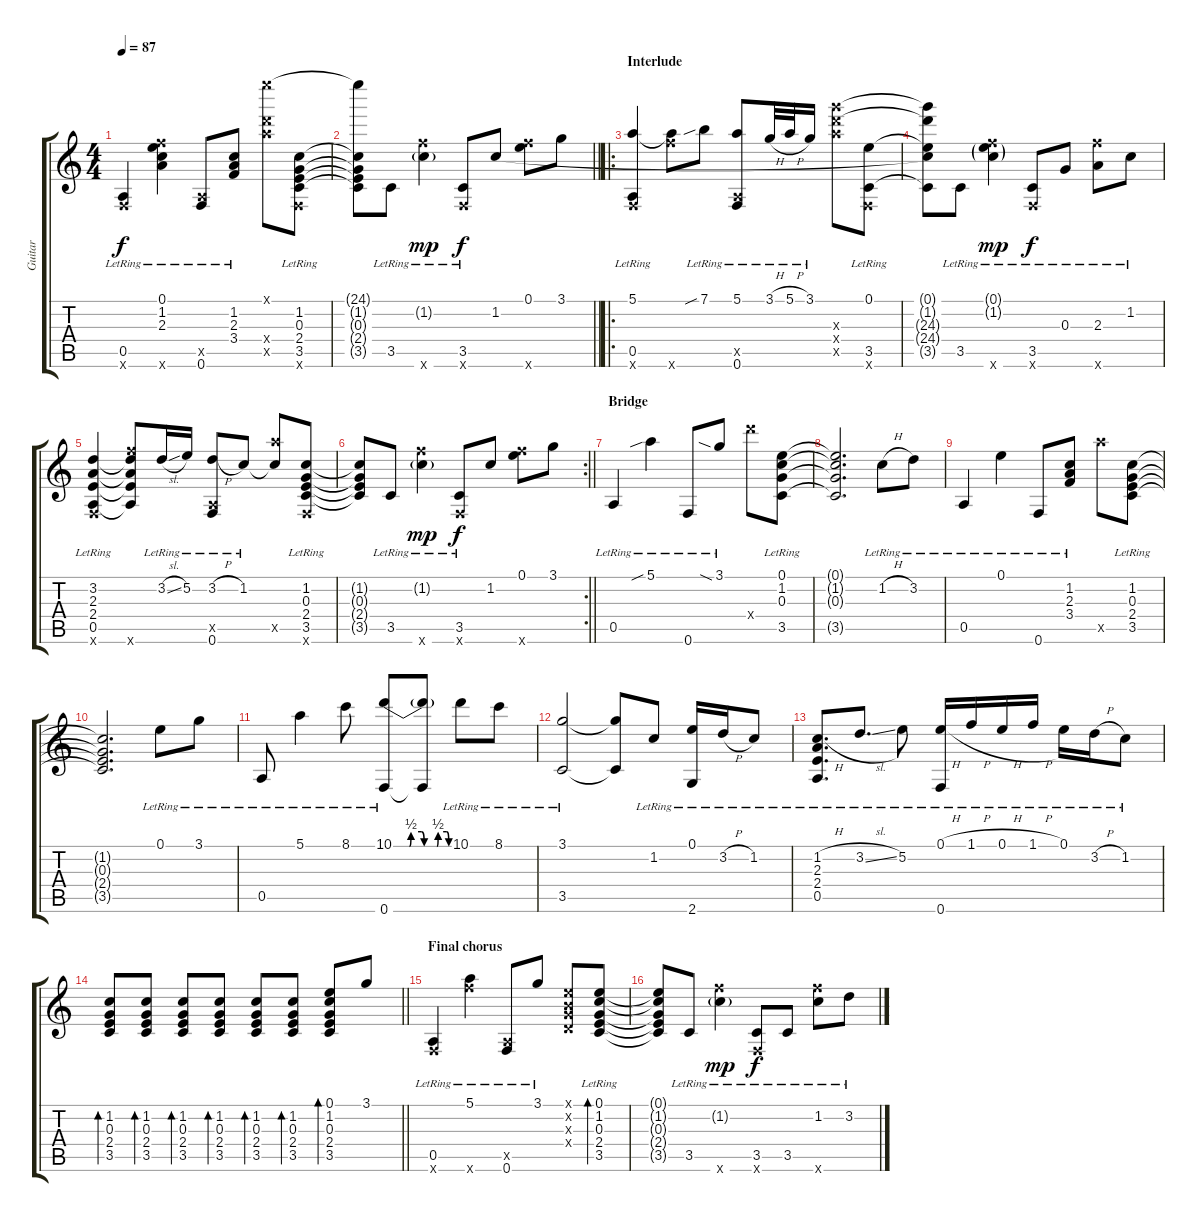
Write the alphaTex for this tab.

\track ("Guitar" "Guitar") {instrument acousticguitarsteel}
\staff {score tabs}
\tuning (E4 B3 G3 D3 A2 F2) {hide}
\ts (4 4)
\tempo 87
\clef g2
\ks c
(0.5{lr} 0.6{x}).4{dy f} (0.1{lr} 1.2{lr} 2.3{lr} 24.6{x}).4 (0.5{x} 0.6{lr}).8 (1.2{lr} 2.3{lr} 3.4{lr}).8 (24.1{x} 24.4{x} 24.5{x}).8 (1.2{lr} 0.3{lr} 2.4{lr} 3.5{lr} 0.6{x}).8 |
\barLineRight lightlight
(24.1{t} 1.2{t} 0.3{t} 2.4{t} 3.5{t}).8 3.5{lr}.8 (1.2{g lr} 24.6{x}).4{dy mp} (3.5{lr} 0.6{x}).8{dy f} 1.2.8 (0.1 24.6{x}).8 3.1.8 |
\ro
\section ("" "Interlude")
(5.1{lr} 0.5{lr} 0.6{x}).4 (5.1{t} 24.6{x}).8 7.1{sib lr}.8 (5.1{lr} 0.5{x} 0.6{lr}).8 3.1{h lr}.32 5.1{h lr}.32 3.1{lr}.16 (24.3{x} 24.4{x} 24.5{x}).8 (0.1 3.5{lr} 0.6{x}).8 |
(0.1{t} 1.2{t} 24.3{t} 24.4{t} 3.5{t}).8 3.5{lr}.8 (0.1{g} 1.2{g lr} 24.6{x}).4{dy mp} (3.5{lr} 0.6{x}).8{dy f} 0.3{lr}.8 (2.3{lr} 24.6{x}).8 1.2{lr}.8 |
(3.2{lr} 2.3{lr} 2.4{lr} 0.5{lr} 0.6{x}).4 (3.2{t} 2.3{t} 2.4{t} 0.5{t} 24.6{x}).8 3.2{sl lr}.16 5.2{lr}.16 (3.2{h lr} 0.5{x} 0.6{lr}).8 1.2{lr}.8 (1.2{t} 24.5{x}).8 (1.2{lr} 0.3{lr} 2.4{lr} 3.5{lr} 0.6{x}).8 |
\rc 2
\barLineRight lightlight
(1.2{t} 0.3{t} 2.4{t} 3.5{t}).8 3.5{lr}.8 (1.2{g lr} 24.6{x}).4{dy mp} (3.5{lr} 0.6{x}).8{dy f} 1.2.8 (0.1 24.6{x}).8 3.1.8 |
\section ("" "Bridge")
0.5{lr}.4 5.1{sib lr}.4 0.6{lr}.8 3.1{sia lr}.8 24.4{x}.8 (0.1{lr} 1.2{lr} 0.3{lr} 3.5{lr}).8 |
(0.1{t} 1.2{t} 0.3{t} 3.5{t}).2{d} 1.2{h lr}.8 3.2{lr}.8 |
0.5{lr}.4 0.1{lr}.4 0.6{lr}.8 (1.2{lr} 2.3{lr} 3.4{lr}).8 24.5{x}.8 (1.2{lr} 0.3{lr} 2.4{lr} 3.5{lr}).8 |
(1.2{t} 0.3{t} 2.4{t} 3.5{t}).2{d} 0.1{lr}.8 3.1{lr}.8 |
0.5{lr}.8 5.1{lr}.4 8.1{lr}.8 (10.1{be (custom 0 0 10 0 20 0 31 0 34 2 55 2 60 0) lr} 0.6{lr}).8 (10.1{be (custom 0 0 10 0 20 0 31 0 34 2 55 2 60 0) t} 0.6{t}).8 10.1{lr}.8 8.1{lr}.8 |
(3.1{lr} 3.5{lr}).2 (3.1{t} 3.5{t}).8 1.2{lr}.8 (0.1{lr} 2.6{lr}).16 3.2{h lr}.16 1.2{lr}.8 |
(1.2{h lr} 2.3{lr} 2.4{lr} 0.5{lr}).8{d} 3.2{sl lr}.8{d} 5.2{lr}.8 (0.1{h lr} 0.6{lr}).16 1.1{h lr}.16 0.1{h lr}.16 1.1{h lr}.16 0.1{lr}.16 3.2{h lr}.16 1.2{lr}.8 |
\barLineRight lightlight
(1.2 0.3 2.4 3.5).8{bd 30} (1.2 0.3 2.4 3.5).8{bd 30} (1.2 0.3 2.4 3.5).8{bd 30} (1.2 0.3 2.4 3.5).8{bd 30} (1.2 0.3 2.4 3.5).8{bd 30} (1.2 0.3 2.4 3.5).8{bd 30} (0.1 1.2 0.3 2.4 3.5).8{bd 30} 3.1.8 |
\section ("" "Final chorus")
(0.5{lr} 0.6{x}).4 (5.1{lr} 24.6{x}).4 (0.5{x} 0.6{lr}).8 3.1{lr}.8 (0.1{x} 0.2{x} 0.3{x} 0.4{x}).8 (0.1{lr} 1.2{lr} 0.3{lr} 2.4{lr} 3.5{lr}).8{bd 30} |
(0.1{t} 1.2{t} 0.3{t} 2.4{t} 3.5{t}).8 3.5{lr}.8 (1.2{g lr} 24.6{x}).4{dy mp} (3.5{lr} 0.6{x}).8{dy f} 3.5{lr}.8 (1.2{lr} 24.6{x}).8 3.2{lr}.8
